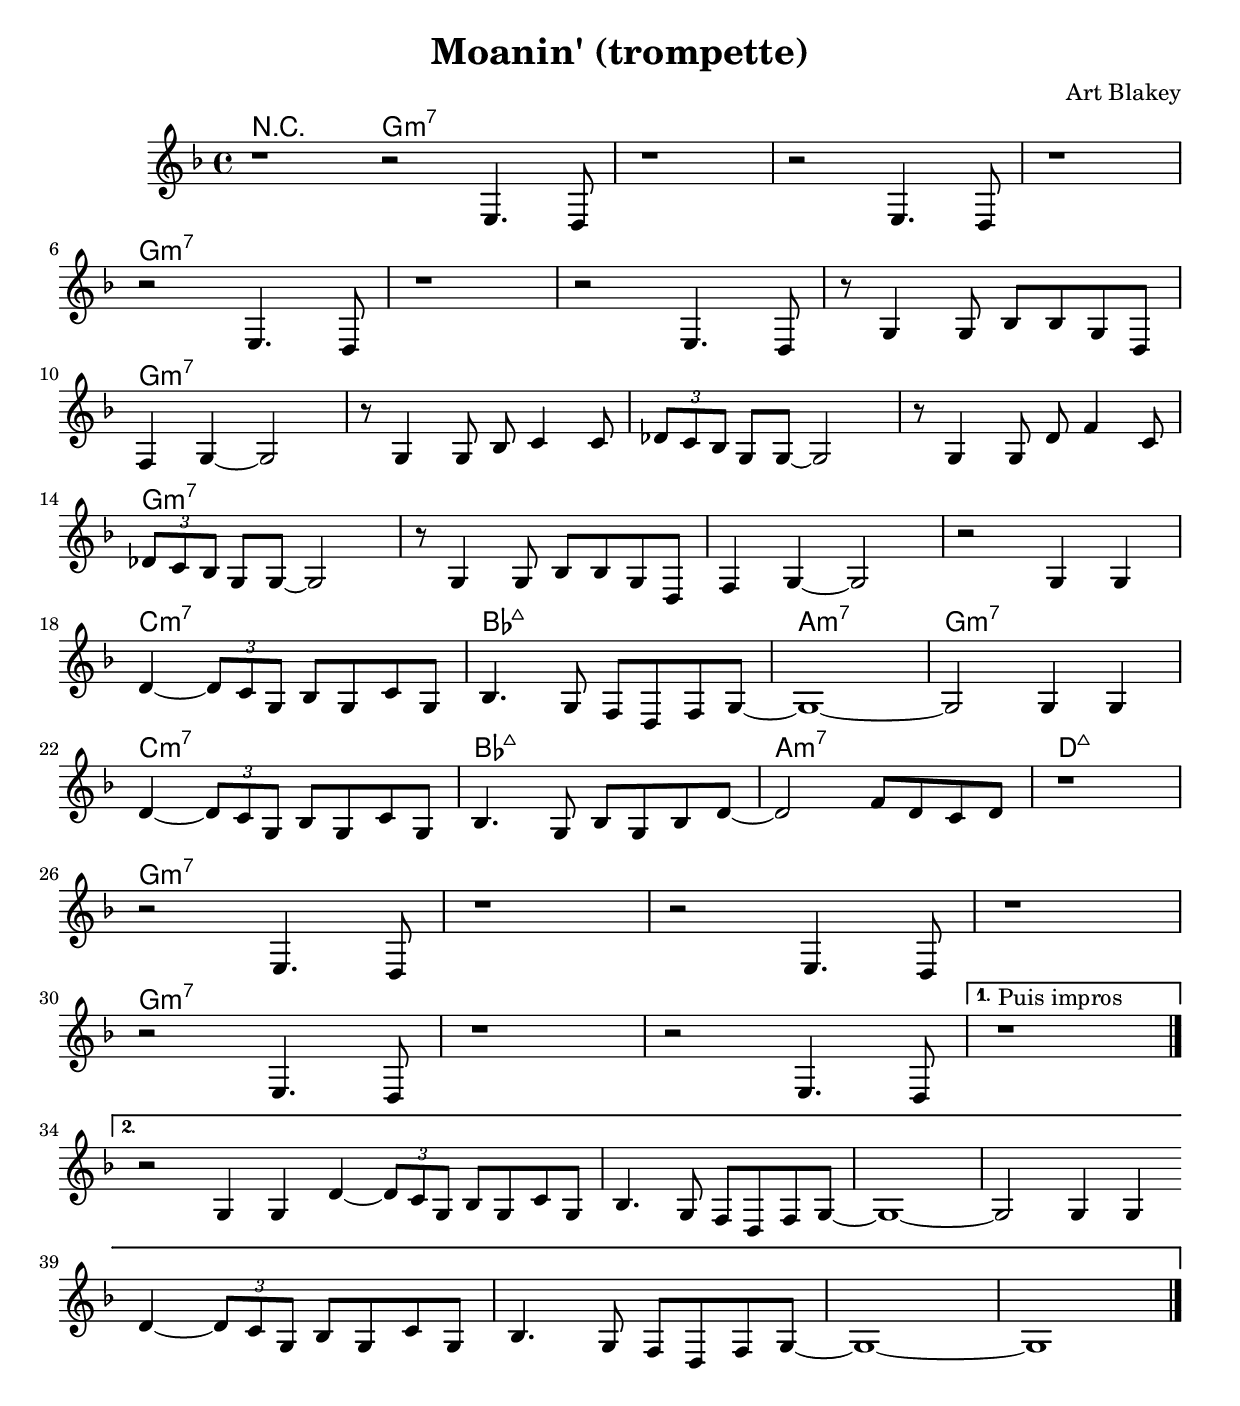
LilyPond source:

\header{
	title = "Moanin' (trompette)"
	composer = "Art Blakey"
}

\score{

	<<

	\chords{
		r1
		g1*4:7m
		g1*4:7m
		g1*4:7m
		g1*4:7m
		c1:7m bes1:7maj a1:7m g1:7m
		c1:7m bes1:7maj a1:7m d1:7maj
		g1*4:7m
		g1*4:7m
	}

	\relative{

		\key f \major

		r1 \bar "|:"
		
		\repeat "volta" 2 {
			r2 e4. d8
			r1
			r2 e4. d8
			r1 \break
			
			r2 e4. d8
			r1
			r2 e4. d8
			r8 g4 g8 bes8 bes8 g8 d8 \break

			f4 g4~ g2
			r8 g4 g8 bes8 c4 c8
			\times 2/3 {des c bes} g8 g8~g2
			r8 g4 g8 d'8 f4 c8 \break

			\times 2/3 {des c bes} g8 g8~g2
			r8 g4 g8 bes8 bes8 g8 d8
			f4 g4~ g2
			r2 g4 g4 \break		

			d'4~\times 2/3 {d8 c g} bes8 g8 c8 g8
			bes4. g8 f8 d8 f8 g8~
			g1~ 
			g2 g4 g4 \break

			d'4~\times 2/3 {d8 c g} bes8 g8 c8 g8
			bes4. g8 bes8 g8 bes8 d8~
			d2 f8 d8 c8 d8
			r1 \break

			r2 e,4. d8
			r1
			r2 e4. d8
			r1 \break

			r2 e4. d8
			r1
			r2 e4. d8
		}

		\alternative{
			{
				r1^\markup{"Puis impros"} \break \bar "|."

			}

			{
				r2 g4 g4
				\bar "|:" d'4~\times 2/3 {d8 c g} bes8 g8 c8 g8
				bes4. g8 f8 d8 f8 g8~
				g1~
				g2 g4 g4 \break \bar ":|"

				d'4~\times 2/3 {d8 c g} bes8 g8 c8 g8
				bes4. g8 f8 d8 f8 g8~
				g1~
				g1 \bar "|."
				
			}
		}
	}
	>>
}
